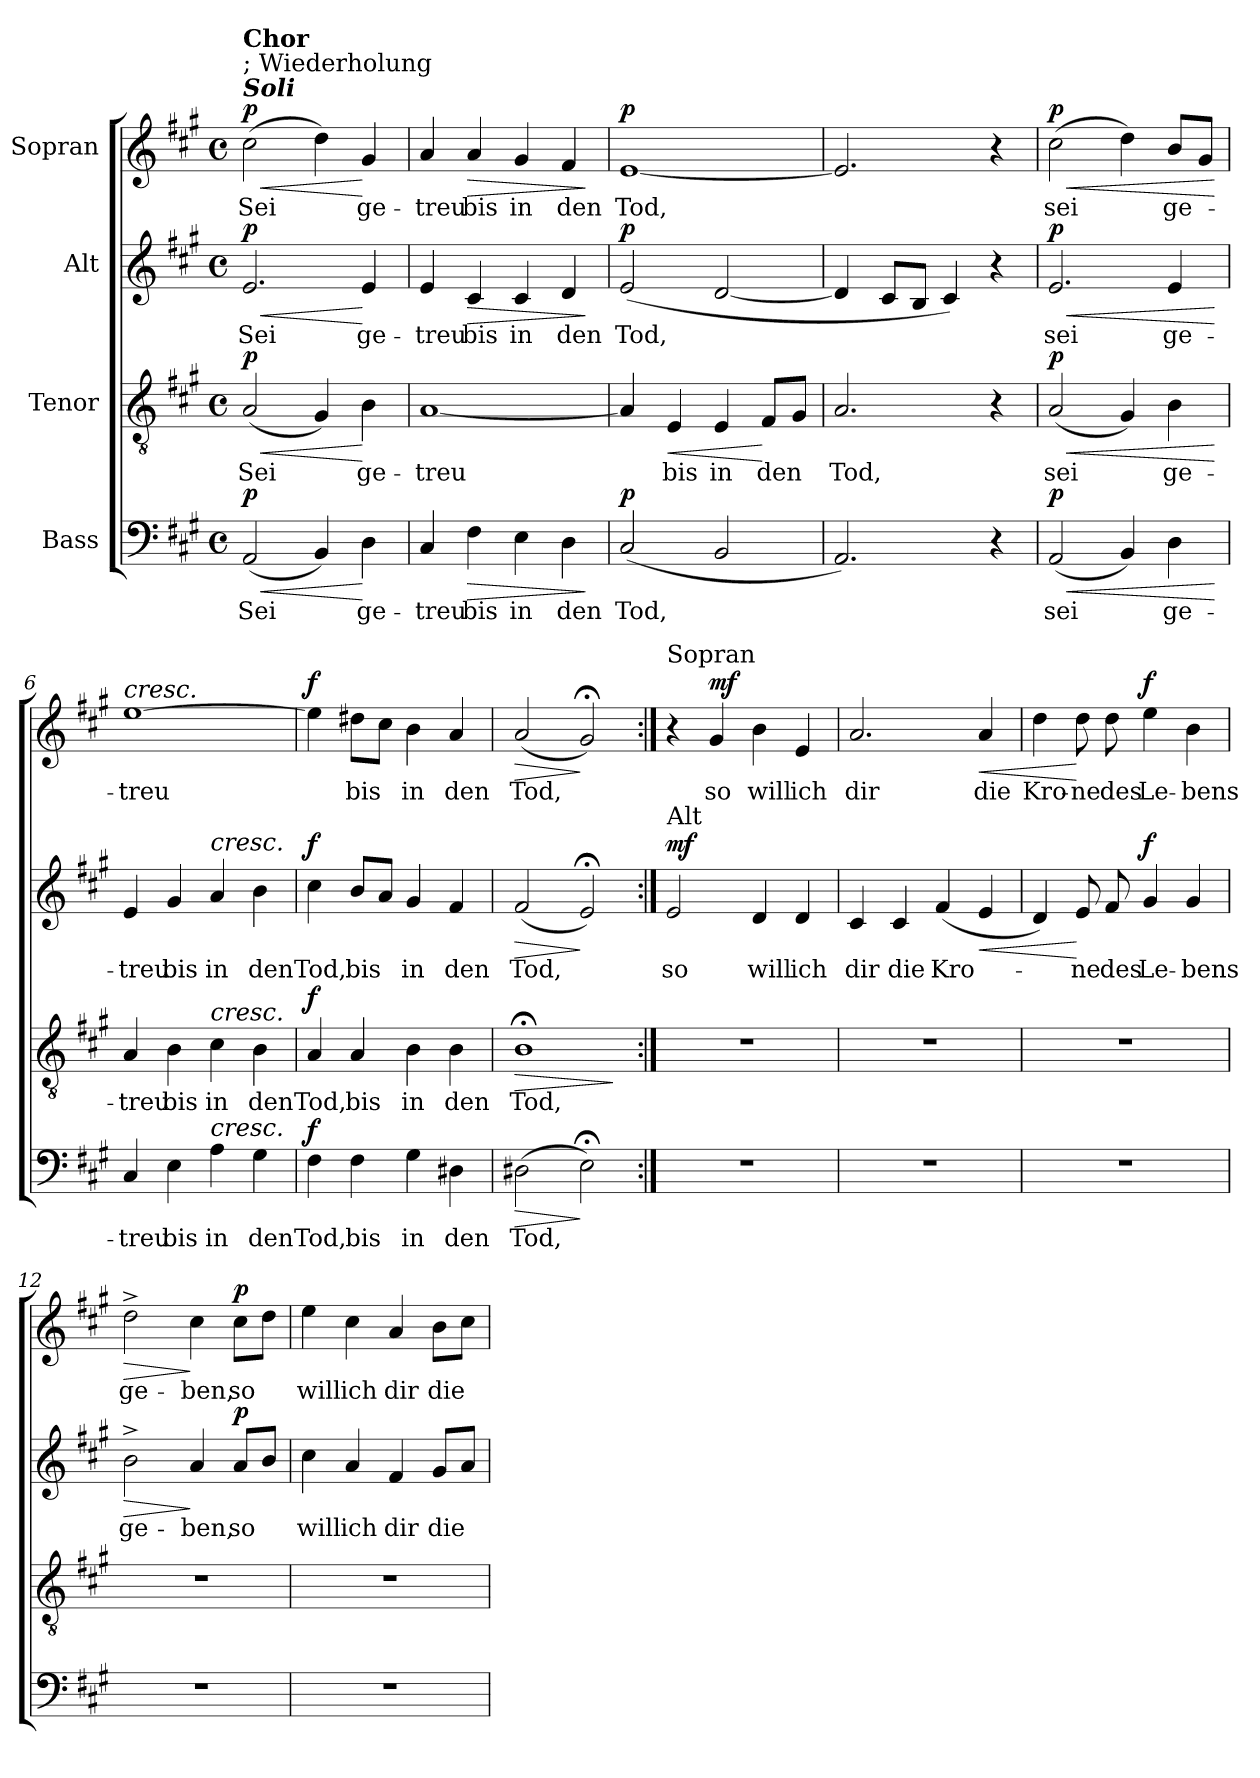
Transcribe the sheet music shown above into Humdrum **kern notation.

**kern	**text	**dynam	**kern	**text	**dynam	**kern	**text	**dynam	**kern	**text	**dynam
*part4	*part4	*part4	*part3	*part3	*part3	*part2	*part2	*part2	*part1	*part1	*part1
*staff4	*staff4	*staff4	*staff3	*staff3	*staff3	*staff2	*staff2	*staff2	*staff1	*staff1	*staff1
*I"Bass	*	*	*I"Tenor	*	*	*I"Alt	*	*	*I"Sopran	*	*
*clefF4	*	*	*clefGv2	*	*	*clefG2	*	*	*clefG2	*	*
*k[f#c#g#]	*	*	*k[f#c#g#]	*	*	*k[f#c#g#]	*	*	*k[f#c#g#]	*	*
*M4/4	*	*	*M4/4	*	*	*M4/4	*	*	*M4/4	*	*
*met(c)	*	*	*met(c)	*	*	*met(c)	*	*	*met(c)	*	*
=1	=1	=1	=1	=1	=1	=1	=1	=1	=1	=1	=1
!	!	!	!	!	!	!	!	!	!LO:TX:a:Bi:t=Soli	!	!
!	!	!	!	!	!	!	!	!	!LO:TX:a:t=; Wiederholung	!	!
!	!	!	!	!	!	!	!	!	!LO:TX:a:B:t=Chor	!	!
!	!LO:LY:b	!LO:HP:b	!	!LO:LY:b	!LO:HP:b	!	!LO:LY:b	!LO:HP:b	!	!LO:LY:b	!LO:HP:b
!	!	!LO:DY:n=1:a	!	!	!LO:DY:n=1:a	!	!	!LO:DY:n=1:a	!	!	!LO:DY:n=1:a
(2AA/	Sei	< p	(2A/	Sei	< p	2.e/	Sei	< p	(2cc#\	Sei	< p
4BB/)	.	.	4G#/)	.	.	.	.	.	4dd\)	.	.
!	!LO:LY:b	!	!	!LO:LY:b	!	!	!LO:LY:b	!	!	!LO:LY:b	!
4D\	ge-	[	4B\	ge-	[	4e/	ge-	[	4g#/	ge-	[
=2	=2	=2	=2	=2	=2	=2	=2	=2	=2	=2	=2
!	!LO:LY:b	!	!	!LO:LY:b	!	!	!LO:LY:b	!	!	!LO:LY:b	!
4C#/	-treu	.	[1A	-treu	.	4e/	-treu	.	4a/	-treu	.
!	!LO:LY:b	!LO:HP:b	!	!	!	!	!LO:LY:b	!LO:HP:b	!	!LO:LY:b	!LO:HP:b
4F#\	bis	>	.	.	.	4c#/	bis	>	4a/	bis	>
!	!LO:LY:b	!	!	!	!	!	!LO:LY:b	!	!	!LO:LY:b	!
4E\	in	.	.	.	.	4c#/	in	.	4g#/	in	.
!	!LO:LY:b	!	!	!	!	!	!LO:LY:b	!	!	!LO:LY:b	!
4D\	den	.	.	.	.	4d/	den	.	4f#/	den	.
.	.	]	.	.	.	.	.	]	.	.	]
=3	=3	=3	=3	=3	=3	=3	=3	=3	=3	=3	=3
!	!LO:LY:b	!LO:DY:a	!	!	!	!	!LO:LY:b	!LO:DY:a	!	!LO:LY:b	!LO:DY:a
(2C#/	Tod,	p	4A/]	.	.	(2e/	Tod,	p	[1e	Tod,	p
!	!	!	!	!LO:LY:b	!LO:HP:b	!	!	!	!	!	!
.	.	.	4E/	bis	<	.	.	.	.	.	.
!	!	!	!	!LO:LY:b	!	!	!	!	!	!	!
2BB/	.	.	4E/	in	.	[2d/	.	.	.	.	.
!	!	!	!	!LO:LY:b	!	!	!	!	!	!	!
.	.	.	8F#/L	den	[	.	.	.	.	.	.
.	.	.	8G#/J	.	.	.	.	.	.	.	.
=4	=4	=4	=4	=4	=4	=4	=4	=4	=4	=4	=4
!	!	!	!	!LO:LY:b	!	!	!	!	!	!	!
2.AA/)	.	.	2.A/	Tod,	.	4d/]	.	.	2.e/]	.	.
.	.	.	.	.	.	8c#/L	.	.	.	.	.
.	.	.	.	.	.	8B/J	.	.	.	.	.
.	.	.	.	.	.	4c#/)	.	.	.	.	.
4r	.	.	4r	.	.	4r	.	.	4r	.	.
!!LO:LB:g=z
=5	=5	=5	=5	=5	=5	=5	=5	=5	=5	=5	=5
!	!LO:LY:b	!LO:HP:b	!	!LO:LY:b	!LO:HP:b	!	!LO:LY:b	!LO:HP:b	!	!LO:LY:b	!LO:HP:b
!	!	!LO:DY:n=1:a	!	!	!LO:DY:n=1:a	!	!	!LO:DY:n=1:a	!	!	!LO:DY:n=1:a
(2AA/	sei	< p	(2A/	sei	< p	2.e/	sei	< p	(2cc#\	sei	< p
4BB/)	.	.	4G#/)	.	.	.	.	.	4dd\)	.	.
!	!LO:LY:b	!	!	!LO:LY:b	!	!	!LO:LY:b	!	!	!LO:LY:b	!
4D\	ge-	.	4B\	ge-	.	4e/	ge-	.	8b/L	ge-	.
.	.	.	.	.	.	.	.	.	8g#/J	.	.
.	.	[	.	.	[	.	.	[	.	.	[
=6	=6	=6	=6	=6	=6	=6	=6	=6	=6	=6	=6
!	!	!	!	!	!	!	!	!	!LO:TX:a:i:t=cresc.	!	!
!	!LO:LY:b	!	!	!LO:LY:b	!	!	!LO:LY:b	!	!	!LO:LY:b	!
4C#/	-treu	.	4A/	-treu	.	4e/	-treu	.	[1ee	-treu	.
!	!LO:LY:b	!	!	!LO:LY:b	!	!	!LO:LY:b	!	!	!	!
4E\	bis	.	4B\	bis	.	4g#/	bis	.	.	.	.
!	!	!	!	!	!	!LO:TX:a:i:t=cresc.	!	!	!	!	!
!	!	!	!LO:TX:a:i:t=cresc.	!	!	!	!	!	!	!	!
!LO:TX:a:i:t=cresc.	!	!	!	!	!	!	!	!	!	!	!
!	!LO:LY:b	!	!	!LO:LY:b	!	!	!LO:LY:b	!	!	!	!
4A\	in	.	4c#\	in	.	4a/	in	.	.	.	.
!	!LO:LY:b	!	!	!LO:LY:b	!	!	!LO:LY:b	!	!	!	!
4G#\	den	.	4B\	den	.	4b\	den	.	.	.	.
=7	=7	=7	=7	=7	=7	=7	=7	=7	=7	=7	=7
!	!LO:LY:b	!LO:DY:a	!	!LO:LY:b	!LO:DY:a	!	!LO:LY:b	!LO:DY:a	!	!	!LO:DY:a
4F#\	Tod,	f	4A/	Tod,	f	4cc#\	Tod,	f	4ee\]	.	f
!	!LO:LY:b	!	!	!LO:LY:b	!	!	!LO:LY:b	!	!	!LO:LY:b	!
4F#\	bis	.	4A/	bis	.	8b/L	bis	.	8dd#X\L	bis	.
.	.	.	.	.	.	8a/J	.	.	8cc#\J	.	.
!	!LO:LY:b	!	!	!LO:LY:b	!	!	!LO:LY:b	!	!	!LO:LY:b	!
4G#\	in	.	4B\	in	.	4g#/	in	.	4b\	in	.
!	!LO:LY:b	!	!	!LO:LY:b	!	!	!LO:LY:b	!	!	!LO:LY:b	!
4D#X\	den	.	4B\	den	.	4f#/	den	.	4a/	den	.
=8	=8	=8	=8	=8	=8	=8	=8	=8	=8	=8	=8
!	!LO:LY:b	!LO:HP:b	!	!LO:LY:b	!LO:HP:b	!	!LO:LY:b	!LO:HP:b	!	!LO:LY:b	!LO:HP:b
(2D#X\	Tod,	>	1B;<	Tod,	>	(2f#/	Tod,	>	(2a/	Tod,	>
2E;<\)	.	]	.	.	.	2e;</)	.	]	2g#;</)	.	]
.	.	.	.	.	]	.	.	.	.	.	.
!!LO:LB:g=z
=9:|!	=9:|!	=9:|!	=9:|!	=9:|!	=9:|!	=9:|!	=9:|!	=9:|!	=9:|!	=9:|!	=9:|!
!	!	!	!	!	!	!	!	!	!LO:TX:a:t=Sopran	!	!
!	!	!	!	!	!	!LO:TX:a:t=Alt	!	!	!	!	!
!	!	!	!	!	!	!	!LO:LY:b	!LO:DY:a	!	!	!
1r	.	.	1r	.	.	2e/	so	mf	4r	.	.
!	!	!	!	!	!	!	!	!	!	!LO:LY:b	!LO:DY:a
.	.	.	.	.	.	.	.	.	4g#/	so	mf
!	!	!	!	!	!	!	!LO:LY:b	!	!	!LO:LY:b	!
.	.	.	.	.	.	4d/	will	.	4b\	will	.
!	!	!	!	!	!	!	!LO:LY:b	!	!	!LO:LY:b	!
.	.	.	.	.	.	4d/	ich	.	4e/	ich	.
=10	=10	=10	=10	=10	=10	=10	=10	=10	=10	=10	=10
!	!	!	!	!	!	!	!LO:LY:b	!	!	!LO:LY:b	!
1r	.	.	1r	.	.	4c#/	dir	.	2.a/	dir	.
!	!	!	!	!	!	!	!LO:LY:b	!	!	!	!
.	.	.	.	.	.	4c#/	die	.	.	.	.
!	!	!	!	!	!	!	!LO:LY:b	!	!	!	!
.	.	.	.	.	.	(4f#/	Kro-	.	.	.	.
!	!	!	!	!	!	!	!	!LO:HP:b	!	!LO:LY:b	!LO:HP:b
.	.	.	.	.	.	4e/	.	<	4a/	die	<
=11	=11	=11	=11	=11	=11	=11	=11	=11	=11	=11	=11
!	!	!	!	!	!	!	!	!	!	!LO:LY:b	!
1r	.	.	1r	.	.	4d/)	.	.	4dd\	Kro-	.
!	!	!	!	!	!	!	!LO:LY:b	!	!	!LO:LY:b	!
.	.	.	.	.	.	8e/	-ne	[	8dd\	-ne	[
!	!	!	!	!	!	!	!LO:LY:b	!	!	!LO:LY:b	!
.	.	.	.	.	.	8f#/	des	.	8dd\	des	.
!	!	!	!	!	!	!	!LO:LY:b	!LO:DY:a	!	!LO:LY:b	!LO:DY:a
.	.	.	.	.	.	4g#/	Le-	f	4ee\	Le-	f
!	!	!	!	!	!	!	!LO:LY:b	!	!	!LO:LY:b	!
.	.	.	.	.	.	4g#/	-bens	.	4b\	-bens	.
=12	=12	=12	=12	=12	=12	=12	=12	=12	=12	=12	=12
!	!	!	!	!	!	!	!LO:LY:b	!LO:HP:b	!	!LO:LY:b	!LO:HP:b
1r	.	.	1r	.	.	2b^\	ge-	>	2dd^\	ge-	>
!	!	!	!	!	!	!	!LO:LY:b	!	!	!LO:LY:b	!
.	.	.	.	.	.	4a/	-ben,	]	4cc#\	-ben,	]
!	!	!	!	!	!	!	!LO:LY:b	!LO:DY:a	!	!LO:LY:b	!LO:DY:a
.	.	.	.	.	.	8a/L	so	p	8cc#\L	so	p
.	.	.	.	.	.	8b/J	.	.	8dd\J	.	.
=13	=13	=13	=13	=13	=13	=13	=13	=13	=13	=13	=13
!	!	!	!	!	!	!	!LO:LY:b	!	!	!LO:LY:b	!
1r	.	.	1r	.	.	4cc#\	will	.	4ee\	will	.
!	!	!	!	!	!	!	!LO:LY:b	!	!	!LO:LY:b	!
.	.	.	.	.	.	4a/	ich	.	4cc#\	ich	.
!	!	!	!	!	!	!	!LO:LY:b	!	!	!LO:LY:b	!
.	.	.	.	.	.	4f#/	dir	.	4a/	dir	.
!	!	!	!	!	!	!	!LO:LY:b	!	!	!LO:LY:b	!
.	.	.	.	.	.	8g#/L	die	.	8b\L	die	.
.	.	.	.	.	.	8a/J	.	.	8cc#\J	.	.
=	=	=	=	=	=	=	=	=	=	=	=
*-	*-	*-	*-	*-	*-	*-	*-	*-	*-	*-	*-
